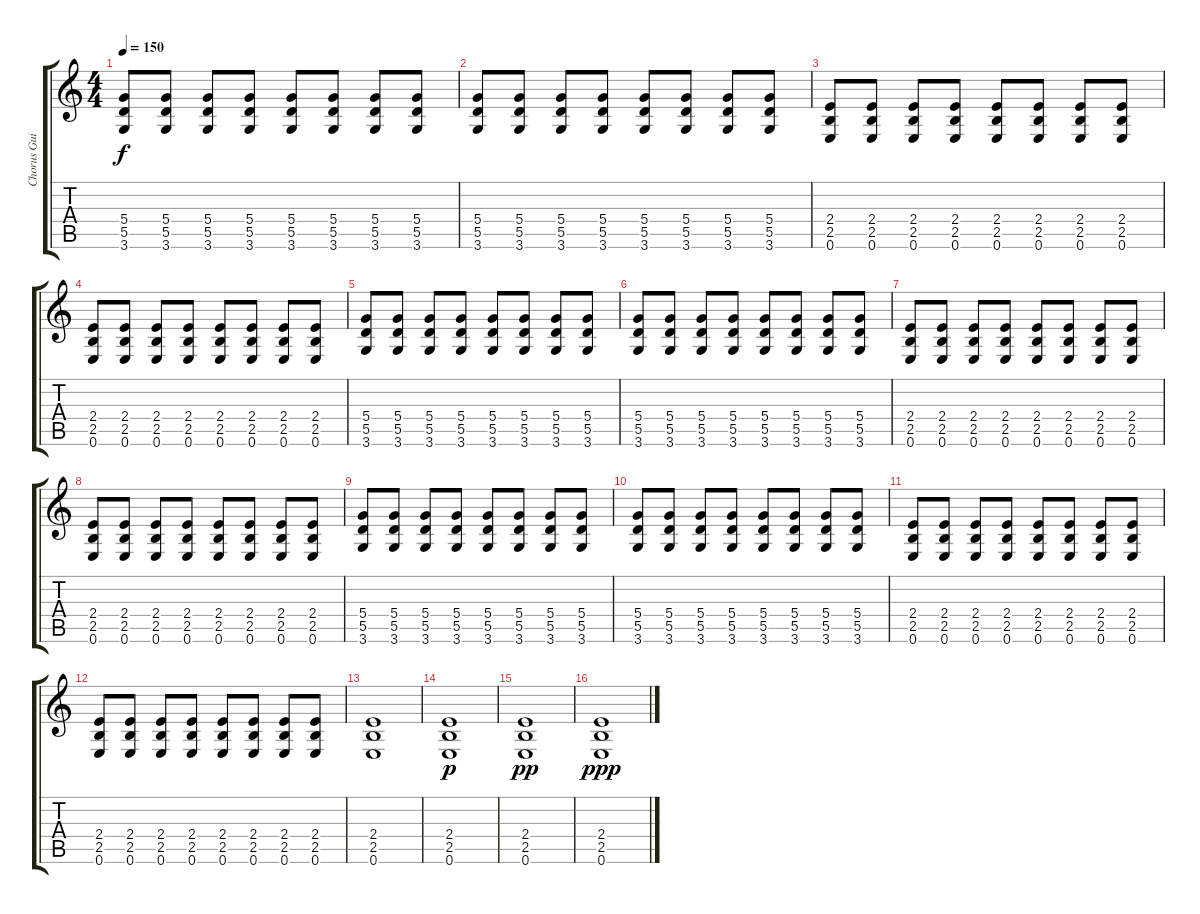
\track ("Chorus Guitar" "Chorus Gui") {instrument overdrivenguitar}
\staff {score tabs}
\tuning (E4 B3 G3 D3 A2 E2) {hide}
\ts (4 4)
\tempo 150
\clef g2
\ks c
(5.4 5.5 3.6).8{dy f} (5.4 5.5 3.6).8 (5.4 5.5 3.6).8 (5.4 5.5 3.6).8 (5.4 5.5 3.6).8 (5.4 5.5 3.6).8 (5.4 5.5 3.6).8 (5.4 5.5 3.6).8 |
(5.4 5.5 3.6).8 (5.4 5.5 3.6).8 (5.4 5.5 3.6).8 (5.4 5.5 3.6).8 (5.4 5.5 3.6).8 (5.4 5.5 3.6).8 (5.4 5.5 3.6).8 (5.4 5.5 3.6).8 |
(2.4 2.5 0.6).8 (2.4 2.5 0.6).8 (2.4 2.5 0.6).8 (2.4 2.5 0.6).8 (2.4 2.5 0.6).8 (2.4 2.5 0.6).8 (2.4 2.5 0.6).8 (2.4 2.5 0.6).8 |
(2.4 2.5 0.6).8 (2.4 2.5 0.6).8 (2.4 2.5 0.6).8 (2.4 2.5 0.6).8 (2.4 2.5 0.6).8 (2.4 2.5 0.6).8 (2.4 2.5 0.6).8 (2.4 2.5 0.6).8 |
(5.4 5.5 3.6).8 (5.4 5.5 3.6).8 (5.4 5.5 3.6).8 (5.4 5.5 3.6).8 (5.4 5.5 3.6).8 (5.4 5.5 3.6).8 (5.4 5.5 3.6).8 (5.4 5.5 3.6).8 |
(5.4 5.5 3.6).8 (5.4 5.5 3.6).8 (5.4 5.5 3.6).8 (5.4 5.5 3.6).8 (5.4 5.5 3.6).8 (5.4 5.5 3.6).8 (5.4 5.5 3.6).8 (5.4 5.5 3.6).8 |
(2.4 2.5 0.6).8 (2.4 2.5 0.6).8 (2.4 2.5 0.6).8 (2.4 2.5 0.6).8 (2.4 2.5 0.6).8 (2.4 2.5 0.6).8 (2.4 2.5 0.6).8 (2.4 2.5 0.6).8 |
(2.4 2.5 0.6).8 (2.4 2.5 0.6).8 (2.4 2.5 0.6).8 (2.4 2.5 0.6).8 (2.4 2.5 0.6).8 (2.4 2.5 0.6).8 (2.4 2.5 0.6).8 (2.4 2.5 0.6).8 |
(5.4 5.5 3.6).8 (5.4 5.5 3.6).8 (5.4 5.5 3.6).8 (5.4 5.5 3.6).8 (5.4 5.5 3.6).8 (5.4 5.5 3.6).8 (5.4 5.5 3.6).8 (5.4 5.5 3.6).8 |
(5.4 5.5 3.6).8 (5.4 5.5 3.6).8 (5.4 5.5 3.6).8 (5.4 5.5 3.6).8 (5.4 5.5 3.6).8 (5.4 5.5 3.6).8 (5.4 5.5 3.6).8 (5.4 5.5 3.6).8 |
(2.4 2.5 0.6).8 (2.4 2.5 0.6).8 (2.4 2.5 0.6).8 (2.4 2.5 0.6).8 (2.4 2.5 0.6).8 (2.4 2.5 0.6).8 (2.4 2.5 0.6).8 (2.4 2.5 0.6).8 |
(2.4 2.5 0.6).8 (2.4 2.5 0.6).8 (2.4 2.5 0.6).8 (2.4 2.5 0.6).8 (2.4 2.5 0.6).8 (2.4 2.5 0.6).8 (2.4 2.5 0.6).8 (2.4 2.5 0.6).8 |
(2.4 2.5 0.6).1 |
(2.4 2.5 0.6).1{dy p} |
(2.4 2.5 0.6).1{dy pp} |
(2.4 2.5 0.6).1{dy ppp}
